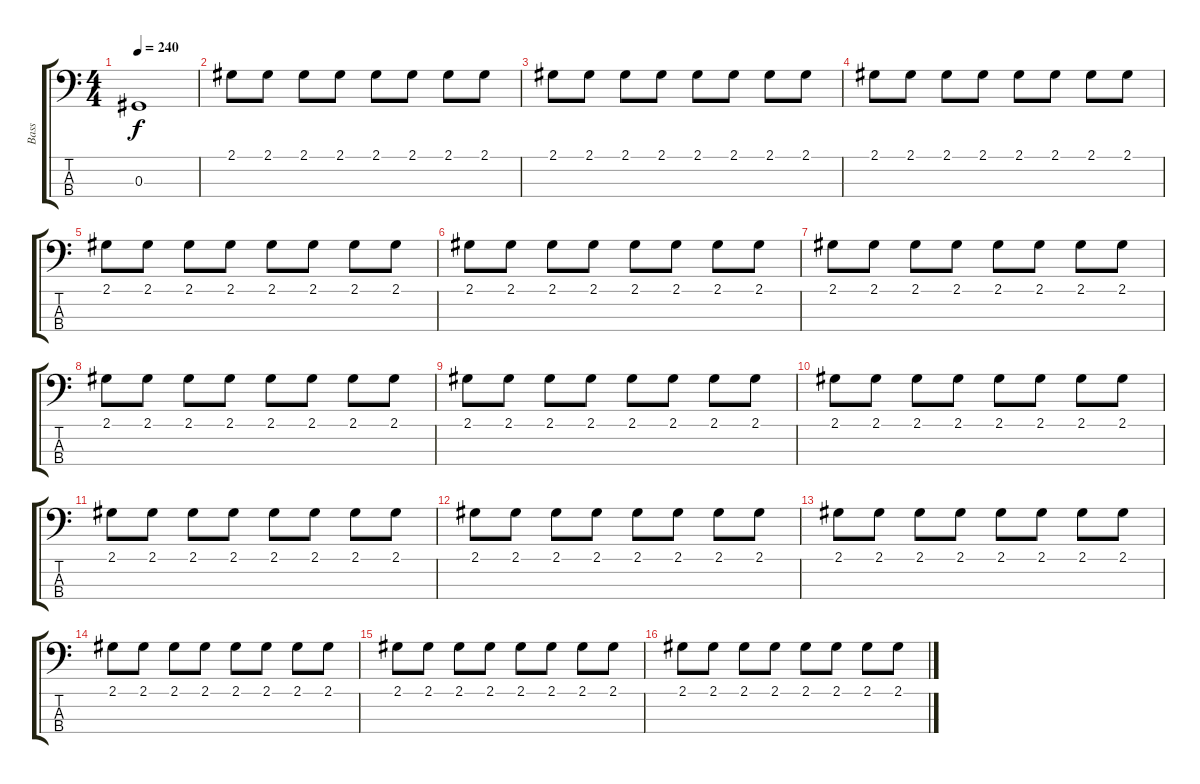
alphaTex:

\track ("Bass" "Bass") {instrument electricbasspick}
\staff {score tabs}
\tuning (Gb2 Db2 Ab1 Eb1) {hide}
\ts (4 4)
\tempo 240
\clef f4
\ks c
0.3.1{dy f} |
2.1.8 2.1.8 2.1.8 2.1.8 2.1.8 2.1.8 2.1.8 2.1.8 |
2.1.8 2.1.8 2.1.8 2.1.8 2.1.8 2.1.8 2.1.8 2.1.8 |
2.1.8 2.1.8 2.1.8 2.1.8 2.1.8 2.1.8 2.1.8 2.1.8 |
2.1.8 2.1.8 2.1.8 2.1.8 2.1.8 2.1.8 2.1.8 2.1.8 |
2.1.8 2.1.8 2.1.8 2.1.8 2.1.8 2.1.8 2.1.8 2.1.8 |
2.1.8 2.1.8 2.1.8 2.1.8 2.1.8 2.1.8 2.1.8 2.1.8 |
2.1.8 2.1.8 2.1.8 2.1.8 2.1.8 2.1.8 2.1.8 2.1.8 |
2.1.8 2.1.8 2.1.8 2.1.8 2.1.8 2.1.8 2.1.8 2.1.8 |
2.1.8 2.1.8 2.1.8 2.1.8 2.1.8 2.1.8 2.1.8 2.1.8 |
2.1.8 2.1.8 2.1.8 2.1.8 2.1.8 2.1.8 2.1.8 2.1.8 |
2.1.8 2.1.8 2.1.8 2.1.8 2.1.8 2.1.8 2.1.8 2.1.8 |
2.1.8 2.1.8 2.1.8 2.1.8 2.1.8 2.1.8 2.1.8 2.1.8 |
2.1.8 2.1.8 2.1.8 2.1.8 2.1.8 2.1.8 2.1.8 2.1.8 |
2.1.8 2.1.8 2.1.8 2.1.8 2.1.8 2.1.8 2.1.8 2.1.8 |
2.1.8 2.1.8 2.1.8 2.1.8 2.1.8 2.1.8 2.1.8 2.1.8
